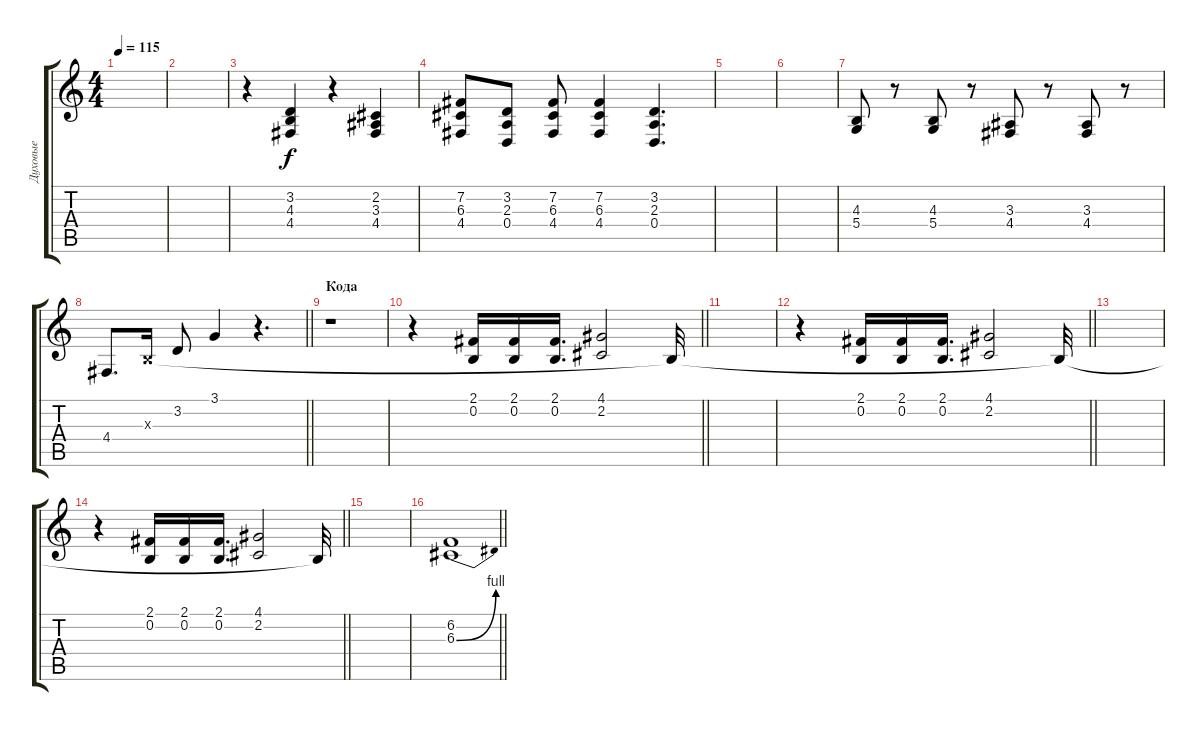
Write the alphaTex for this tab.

\track ("Духовые" "Духовые") {instrument trumpet}
\staff {score tabs}
\tuning (E4 B3 G3 D3 A2 E2) {hide}
\ts (4 4)
\tempo 115
\clef g2
\ks c
|
|
r.4 (3.2 4.3 4.4).4 r.4 (2.2 3.3 4.4).4 |
(7.2 6.3 4.4).8 (3.2 2.3 0.4).8 (7.2 6.3 4.4).8 (7.2 6.3 4.4).4 (3.2 2.3 0.4).4{d} |
|
|
(4.3 5.4).8 r.8 (4.3 5.4).8 r.8 (3.3 4.4).8 r.8 (3.3 4.4).8 r.8 |
\barLineRight lightlight
4.4.8{d} 4.3{x}.16 3.2.8 3.1.4 r.4{d} |
\section ("" "Кода")
r.1 |
\barLineRight lightlight
r.4 (2.1 0.2).16 (2.1 0.2).16 (2.1 0.2).16{d} (4.1 2.2).2 4.3{t}.32 |
|
\barLineRight lightlight
r.4 (2.1 0.2).16 (2.1 0.2).16 (2.1 0.2).16{d} (4.1 2.2).2 4.3{t}.32 |
|
\barLineRight lightlight
r.4 (2.1 0.2).16 (2.1 0.2).16 (2.1 0.2).16{d} (4.1 2.2).2 4.3{t}.32 |
|
\barLineRight lightlight
(6.2 6.3{be (bend 0 0 60 4)}).1
